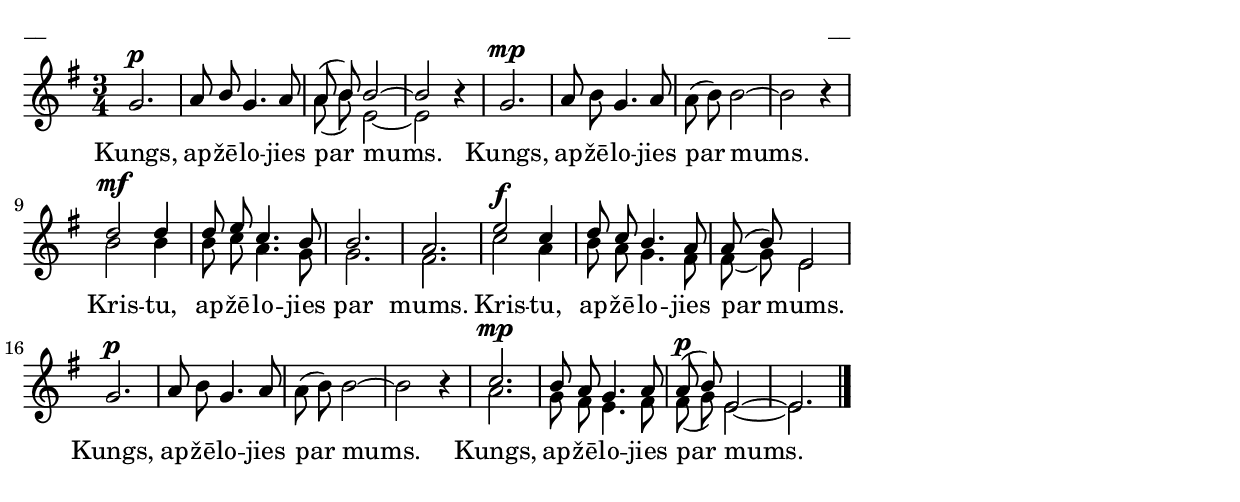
\version "2.13.18"


\paper {
line-width = 14\cm
left-margin = 0.4\cm
between-system-padding = 0.1\cm
between-system-space = 0.1\cm
}

\layout {
indent = #0
ragged-last = ##f
}

voiceA = \relative c'' {
\clef "treble"
\key e \minor
\time 3/4
\dynamicUp
g2.\p | a8 b g4. a8 | a (b) b2~ | b \oneVoice r4 | g2.\mp| a8 b g4. a8 | \stemDown a( \stemNeutral b) b2~ | b r4 \voiceOne |
d2\mf d4 | d8 e c4. b8 | b2. | a | e'2\f c4 | d8 c b4. a8 | a (b) e,2 |
\oneVoice g2.\p | a8 b g4. a8 | \stemDown a ( \stemNeutral b) b2~ | b r4 \voiceOne | c2.\mp | b8 a g4. a8 | a\p (b) e,2~ | e2.\bar "|."
}

lyricA = \lyricmode {
Kungs, ap -- žē -- lo -- jies par mums. Kungs, ap -- žē -- lo -- jies par mums.
Kris -- tu, ap -- žē -- lo -- jies par mums. Kris -- tu, ap -- žē -- lo -- jies par mums.
Kungs, ap -- žē -- lo -- jies par mums. Kungs, ap -- žē -- lo -- jies par mums.
}

voiceB = \relative c'' {
\clef "treble"
\key e \minor
\time 3/4  
s2. | s2. | a8 (b)  e,2~ | e s4 | s2.| s2. | s2. | s2. |
b'2 b4 | b8 c a4. g8 | g2. | fis | c'2 a4 | b8 a g4. fis8 | fis (g) e2 |
s2. | s2. | s2. | s2. | a2. | g8 fis e4. fis8 | fis (g) e2~ | e2.\bar "|."
}


fullScore = <<
%\new ChordNames { \chordsA }
\new Staff {
<<
\new Voice = "voiceA" { \voiceOne \autoBeamOff \voiceA }
\lyricsto "voiceA" \new Lyrics  \lyricA
\new Voice = "voiceB" { \voiceTwo \autoBeamOff \voiceB }

>>
}
>>


\score {
\fullScore
\header { piece = "__" opus = "__" }
}
\markup { \with-color #(x11-color 'white) \sans \smaller "aaa" }
\score {
\unfoldRepeats
\fullScore
\midi {
\context { \Staff \remove "Staff_performer" }
\context { \Voice \consists "Staff_performer" }
}
}